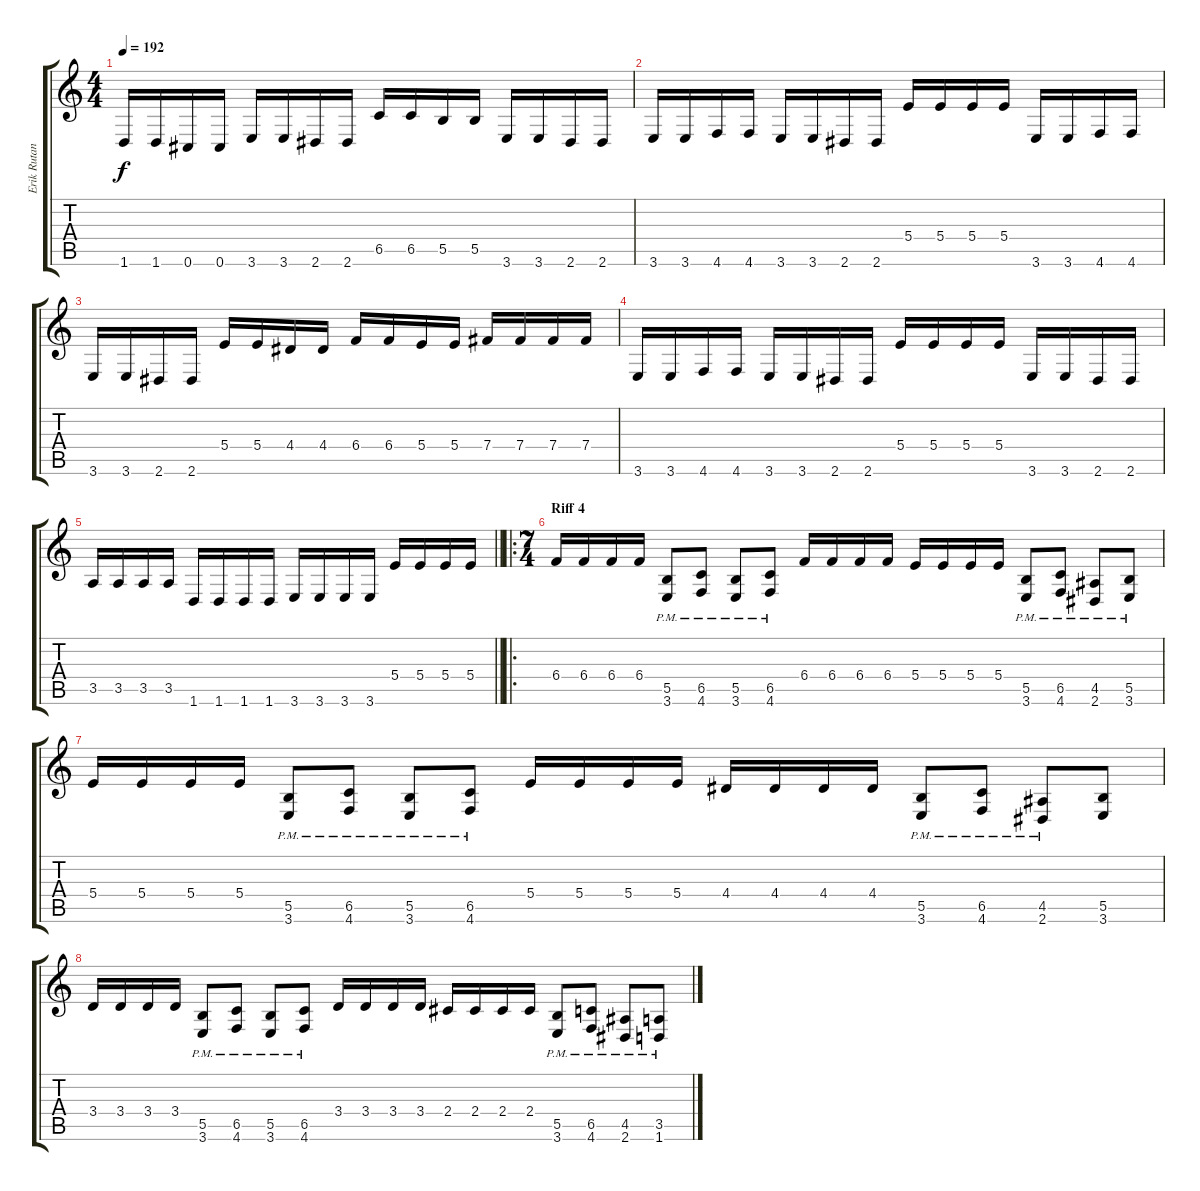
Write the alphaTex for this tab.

\track ("Erik Rutan" "Erik Rutan") {instrument distortionguitar}
\staff {score tabs}
\tuning (Db4 Ab3 E3 B2 Gb2 Db2) {hide}
\ts (4 4)
\tempo 192
\clef g2
\ks c
1.6.16{dy f} 1.6.16 0.6.16 0.6.16 3.6.16 3.6.16 2.6.16 2.6.16 6.5.16 6.5.16 5.5.16 5.5.16 3.6.16 3.6.16 2.6.16 2.6.16 |
3.6.16 3.6.16 4.6.16 4.6.16 3.6.16 3.6.16 2.6.16 2.6.16 5.4.16 5.4.16 5.4.16 5.4.16 3.6.16 3.6.16 4.6.16 4.6.16 |
3.6.16 3.6.16 2.6.16 2.6.16 5.4.16 5.4.16 4.4.16 4.4.16 6.4.16 6.4.16 5.4.16 5.4.16 7.4.16 7.4.16 7.4.16 7.4.16 |
3.6.16 3.6.16 4.6.16 4.6.16 3.6.16 3.6.16 2.6.16 2.6.16 5.4.16 5.4.16 5.4.16 5.4.16 3.6.16 3.6.16 2.6.16 2.6.16 |
\barLineRight lightlight
3.5.16 3.5.16 3.5.16 3.5.16 1.6.16 1.6.16 1.6.16 1.6.16 3.6.16 3.6.16 3.6.16 3.6.16 5.4.16 5.4.16 5.4.16 5.4.16 |
\ro
\ts (7 4)
\section ("" "Riff 4")
6.4.16 6.4.16 6.4.16 6.4.16 (5.5{pm} 3.6{pm}).8 (6.5{pm} 4.6{pm}).8 (5.5{pm} 3.6{pm}).8 (6.5{pm} 4.6{pm}).8 6.4.16 6.4.16 6.4.16 6.4.16 5.4.16 5.4.16 5.4.16 5.4.16 (5.5{pm} 3.6{pm}).8 (6.5{pm} 4.6{pm}).8 (4.5{pm} 2.6{pm}).8 (5.5{pm} 3.6{pm}).8 |
5.4.16 5.4.16 5.4.16 5.4.16 (5.5{pm} 3.6{pm}).8 (6.5{pm} 4.6{pm}).8 (5.5{pm} 3.6{pm}).8 (6.5{pm} 4.6{pm}).8 5.4.16 5.4.16 5.4.16 5.4.16 4.4.16 4.4.16 4.4.16 4.4.16 (5.5{pm} 3.6{pm}).8 (6.5{pm} 4.6{pm}).8 (4.5{pm} 2.6{pm}).8 (5.5 3.6).8 |
3.4.16 3.4.16 3.4.16 3.4.16 (5.5{pm} 3.6{pm}).8 (6.5{pm} 4.6{pm}).8 (5.5{pm} 3.6{pm}).8 (6.5{pm} 4.6{pm}).8 3.4.16 3.4.16 3.4.16 3.4.16 2.4.16 2.4.16 2.4.16 2.4.16 (5.5{pm} 3.6{pm}).8 (6.5{pm} 4.6{pm}).8 (4.5{pm} 2.6{pm}).8 (3.5{pm} 1.6{pm}).8
